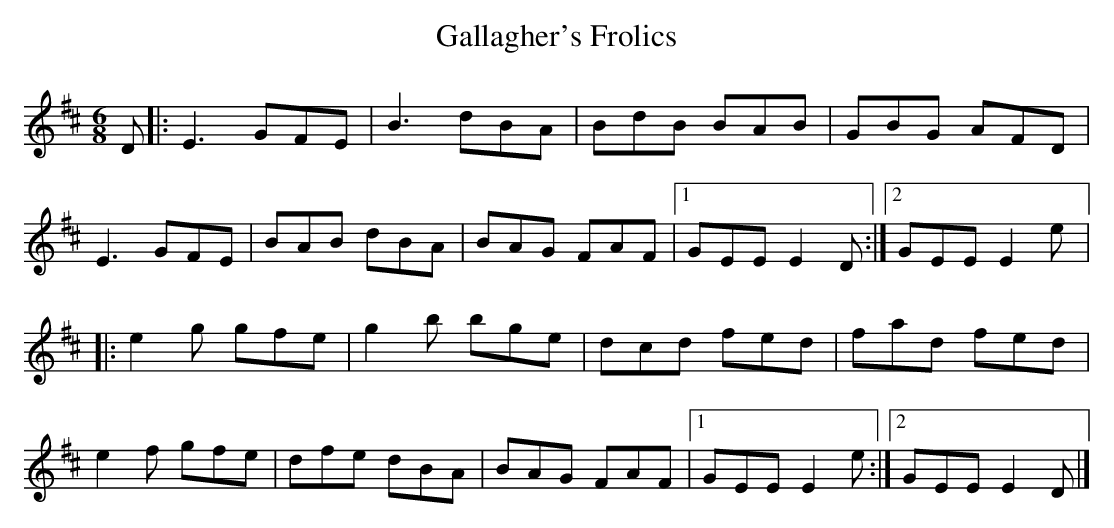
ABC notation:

X:1
T: Gallagher's Frolics
M: 6/8
L: 1/8
K:Edor
D |: E3 GFE | B3 dBA | BdB BAB | GBG AFD |
E3 GFE | BAB dBA | BAG FAF |1 GEE E2D :|2 GEE E2e |:
e2g gfe | g2b bge | dcd fed | fad fed |
e2f gfe | dfe dBA | BAG FAF |1 GEE E2e :|2 GEE E2D |]
